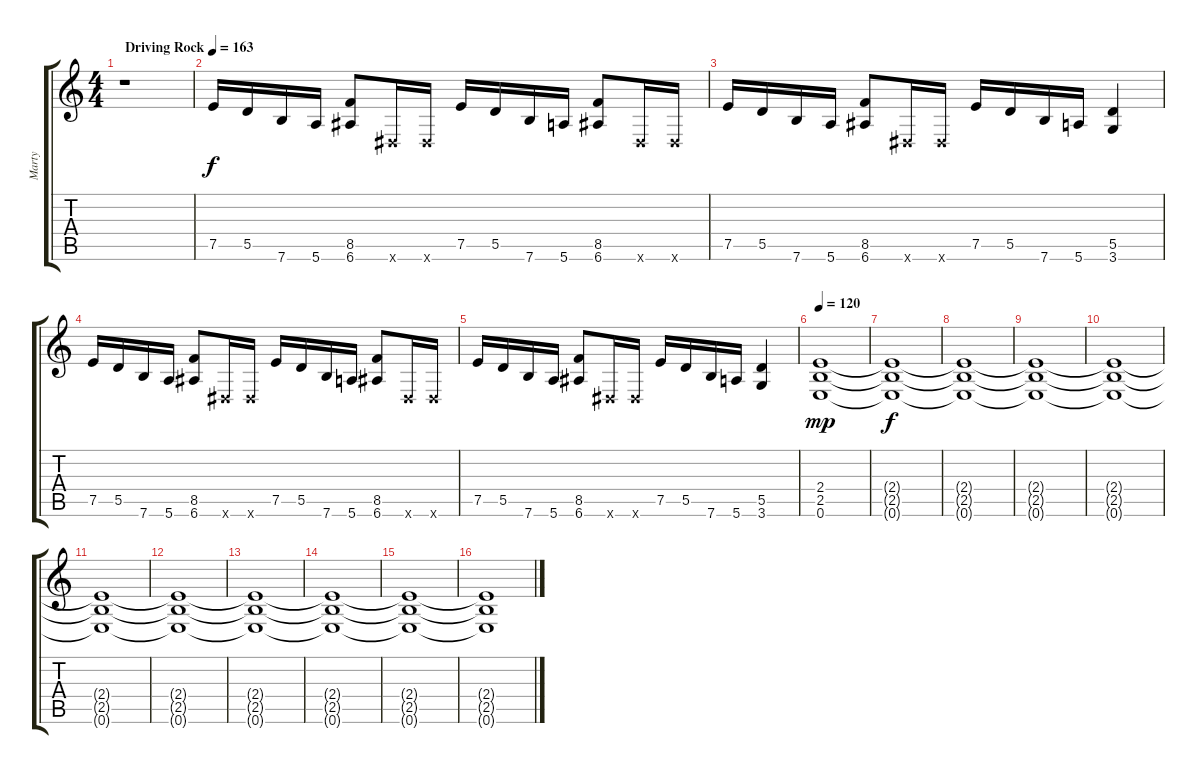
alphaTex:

\track ("Marty" "Marty") {instrument distortionguitar}
\staff {score tabs}
\tuning (E4 B3 G3 D3 A2 E2) {hide}
\ts (4 4)
\tempo (163 "Driving Rock")
\clef g2
\ks c
r.1{dy f instrument distortionguitar} |
7.5.16 5.5.16 7.6.16 5.6.16 (8.5 6.6).8 -1.6{x}.16 -1.6{x}.16 7.5.16 5.5.16 7.6.16 5.6.16 (8.5 6.6).8 -1.6{x}.16 -1.6{x}.16 |
7.5.16 5.5.16 7.6.16 5.6.16 (8.5 6.6).8 -1.6{x}.16 -1.6{x}.16 7.5.16 5.5.16 7.6.16 5.6.16 (5.5 3.6).4 |
7.5.16 5.5.16 7.6.16 5.6.16 (8.5 6.6).8 -1.6{x}.16 -1.6{x}.16 7.5.16 5.5.16 7.6.16 5.6.16 (8.5 6.6).8 -1.6{x}.16 -1.6{x}.16 |
7.5.16 5.5.16 7.6.16 5.6.16 (8.5 6.6).8 -1.6{x}.16 -1.6{x}.16 7.5.16 5.5.16 7.6.16 5.6.16 (5.5 3.6).4 |
\tempo 120
(2.4 2.5 0.6).1{dy mp} |
(2.4{t} 2.5{t} 0.6{t}).1{dy f} |
(2.4{t} 2.5{t} 0.6{t}).1 |
(2.4{t} 2.5{t} 0.6{t}).1 |
(2.4{t} 2.5{t} 0.6{t}).1 |
(2.4{t} 2.5{t} 0.6{t}).1 |
(2.4{t} 2.5{t} 0.6{t}).1 |
(2.4{t} 2.5{t} 0.6{t}).1 |
(2.4{t} 2.5{t} 0.6{t}).1 |
(2.4{t} 2.5{t} 0.6{t}).1 |
(2.4{t} 2.5{t} 0.6{t}).1
